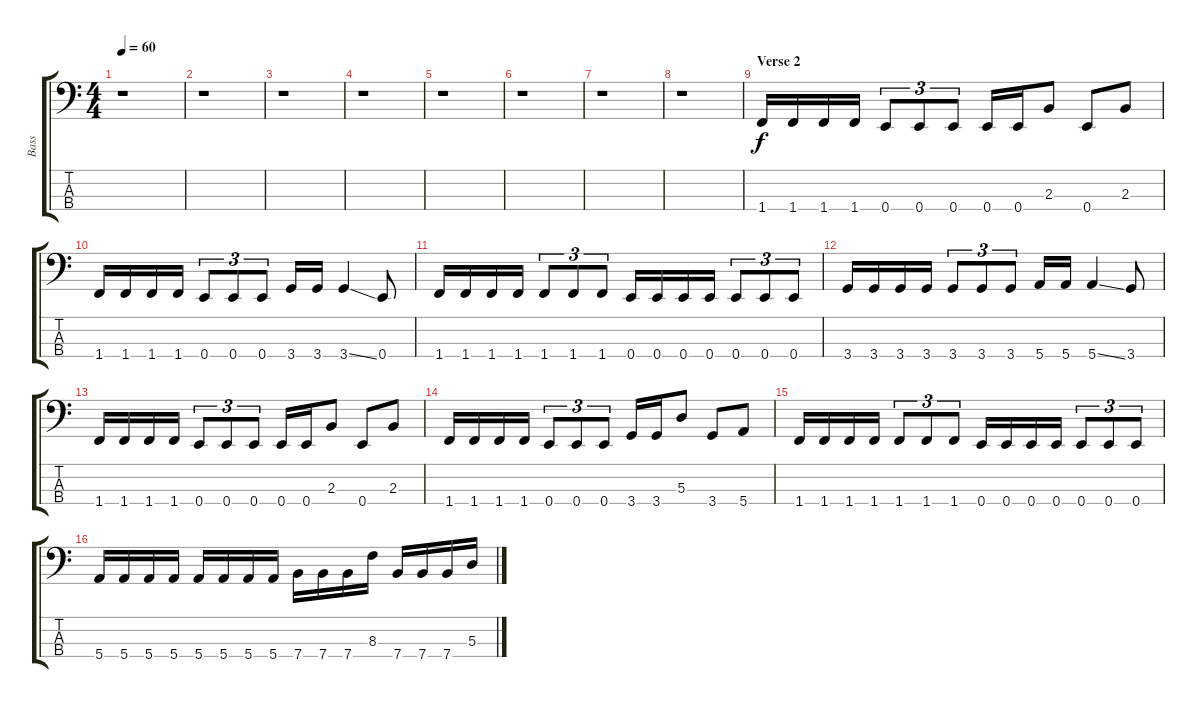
\track ("Bass" "Bass") {instrument electricbassfinger}
\staff {score tabs}
\tuning (G2 D2 A1 E1) {hide}
\ts (4 4)
\tempo 60
\clef f4
\ks c
r.1{dy f} |
r.1 |
r.1 |
r.1 |
r.1 |
r.1 |
r.1 |
r.1 |
\section ("" "Verse 2")
1.4.16 1.4.16 1.4.16 1.4.16 0.4.8{tu (3 2)} 0.4.8{tu (3 2)} 0.4.8{tu (3 2)} 0.4.16 0.4.16 2.3.8 0.4.8 2.3.8 |
1.4.16 1.4.16 1.4.16 1.4.16 0.4.8{tu (3 2)} 0.4.8{tu (3 2)} 0.4.8{tu (3 2)} 3.4.16 3.4.16 3.4{ss}.4 0.4.8 |
1.4.16 1.4.16 1.4.16 1.4.16 1.4.8{tu (3 2)} 1.4.8{tu (3 2)} 1.4.8{tu (3 2)} 0.4.16 0.4.16 0.4.16 0.4.16 0.4.8{tu (3 2)} 0.4.8{tu (3 2)} 0.4.8{tu (3 2)} |
3.4.16 3.4.16 3.4.16 3.4.16 3.4.8{tu (3 2)} 3.4.8{tu (3 2)} 3.4.8{tu (3 2)} 5.4.16 5.4.16 5.4{ss}.4 3.4.8 |
1.4.16 1.4.16 1.4.16 1.4.16 0.4.8{tu (3 2)} 0.4.8{tu (3 2)} 0.4.8{tu (3 2)} 0.4.16 0.4.16 2.3.8 0.4.8 2.3.8 |
1.4.16 1.4.16 1.4.16 1.4.16 0.4.8{tu (3 2)} 0.4.8{tu (3 2)} 0.4.8{tu (3 2)} 3.4.16 3.4.16 5.3.8 3.4.8 5.4.8 |
1.4.16 1.4.16 1.4.16 1.4.16 1.4.8{tu (3 2)} 1.4.8{tu (3 2)} 1.4.8{tu (3 2)} 0.4.16 0.4.16 0.4.16 0.4.16 0.4.8{tu (3 2)} 0.4.8{tu (3 2)} 0.4.8{tu (3 2)} |
5.4.16 5.4.16 5.4.16 5.4.16 5.4.16 5.4.16 5.4.16 5.4.16 7.4.16 7.4.16 7.4.16 8.3.16 7.4.16 7.4.16 7.4.16 5.3.16
